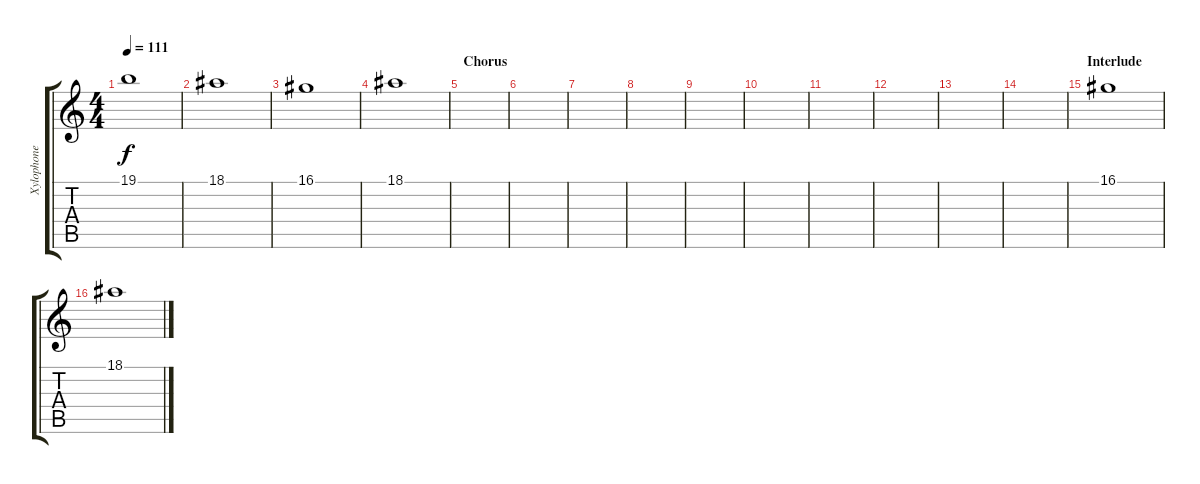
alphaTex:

\track ("Xylophone" "Xylophone") {instrument celesta}
\staff {score tabs}
\tuning (E4 B3 G3 D3 A2 E2) {hide}
\ts (4 4)
\tempo 111
\clef g2
\ks c
19.1.1{dy f} |
18.1.1 |
16.1.1 |
18.1.1 |
\section ("" "Chorus")
|
|
|
|
|
|
|
|
|
|
\section ("" "Interlude")
16.1.1 |
18.1.1
